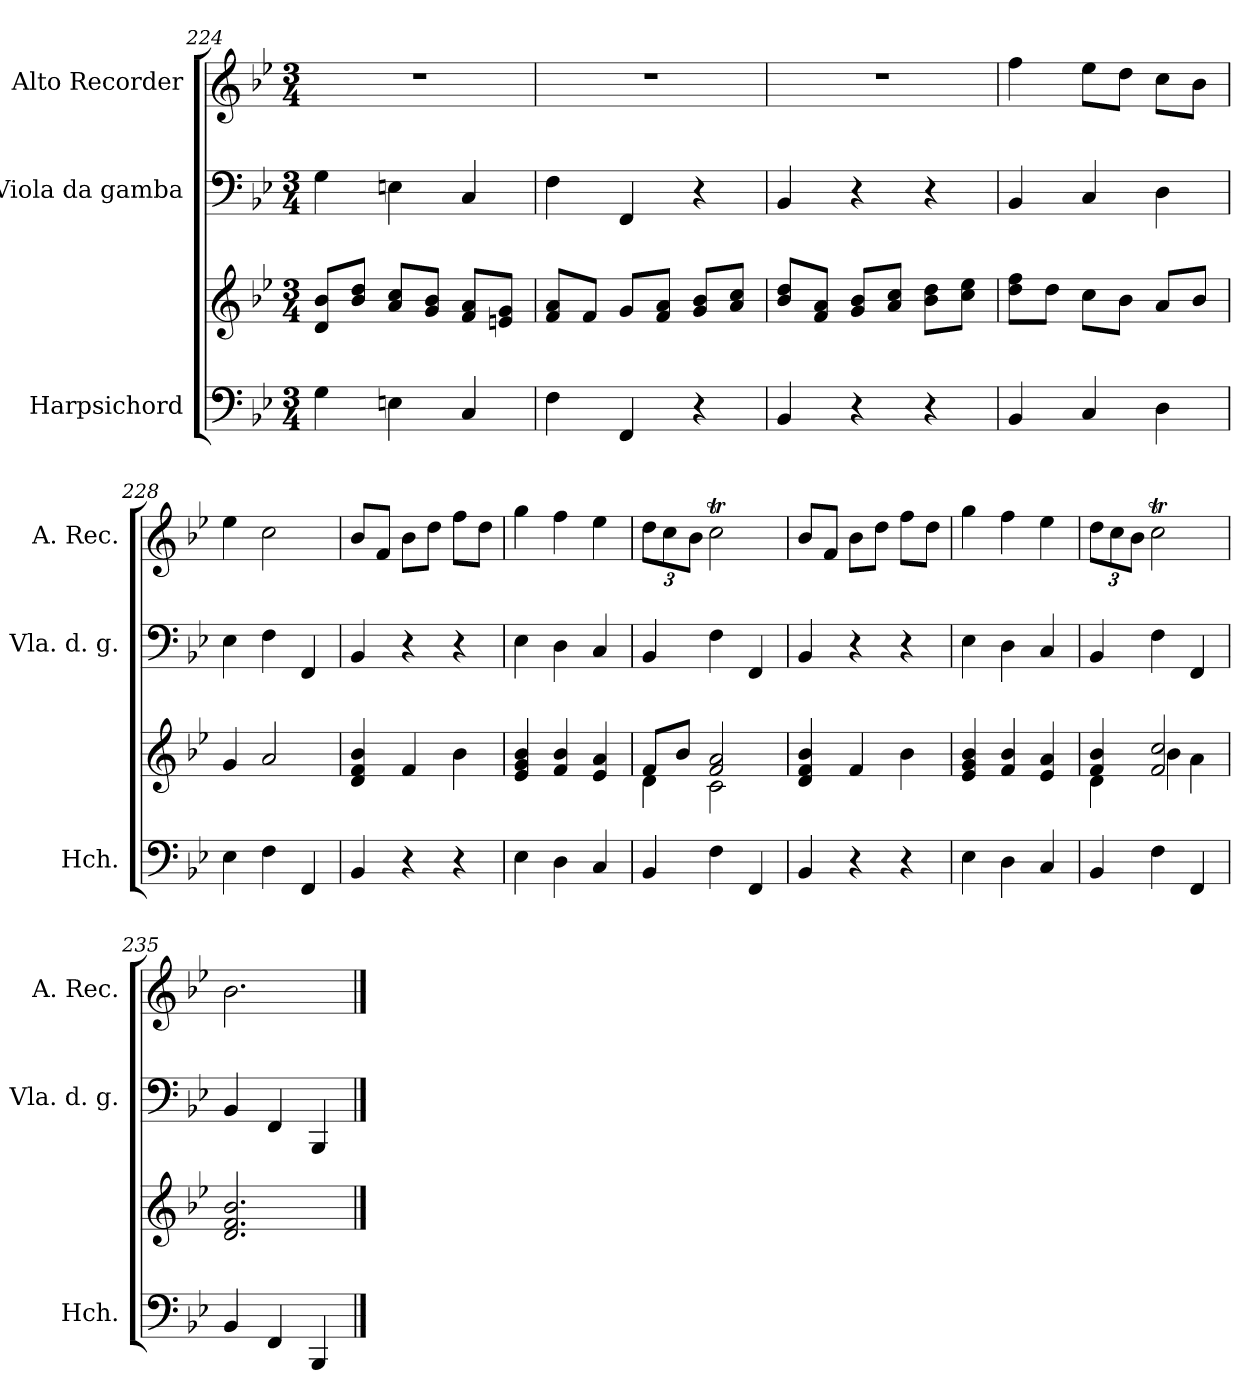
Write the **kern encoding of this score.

**kern	**kern	**kern	**kern
*part3	*part3	*part2	*part1
*staff4	*staff3	*staff2	*staff1
*I"Harpsichord	*	*I"Viola da gamba	*I"Alto Recorder
*I'Hch.	*	*I'Vla. d. g.	*I'A. Rec.
*clefF4	*clefG2	*clefF4	*clefG2
*k[b-e-]	*k[b-e-]	*k[b-e-]	*k[b-e-]
*B-:	*B-:	*B-:	*B-:
*M3/4	*M3/4	*M3/4	*M3/4
=224	=224	=224	=224
4G\	8d/ 8b-/L	4G\	2.r
.	8b-/ 8dd/J	.	.
4En\	8a/ 8cc/L	4En\	.
.	8g/ 8b-/J	.	.
4C/	8f/ 8a/L	4C/	.
.	8en/ 8g/J	.	.
!!LO:LB:g=z
=225	=225	=225	=225
4F\	8f/ 8a/L	4F\	2.r
.	8f/J	.	.
4FF/	8g/L	4FF/	.
.	8f/ 8a/J	.	.
4r	8g/ 8b-/L	4r	.
.	8a/ 8cc/J	.	.
=226	=226	=226	=226
4BB-/	8b-/ 8dd/L	4BB-/	2.r
.	8f/ 8a/J	.	.
4r	8g/ 8b-/L	4r	.
.	8a/ 8cc/J	.	.
4r	8b-\ 8dd\L	4r	.
.	8cc\ 8ee-\J	.	.
=227	=227	=227	=227
4BB-/	8dd\ 8ff\L	4BB-/	4ff\
.	8dd\J	.	.
4C/	8cc\L	4C/	8ee-\L
.	8b-\J	.	8dd\J
4D\	8a/L	4D\	8cc\L
.	8b-/J	.	8b-\J
=228	=228	=228	=228
4E-\	4g/	4E-\	4ee-\
4F\	2a/	4F\	2cc\
4FF/	.	4FF/	.
=229	=229	=229	=229
4BB-/	4d/ 4f/ 4b-/	4BB-/	8b-/L
.	.	.	8f/J
4r	4f/	4r	8b-\L
.	.	.	8dd\J
4r	4b-\	4r	8ff\L
.	.	.	8dd\J
=230	=230	=230	=230
4E-\	4e-/ 4g/ 4b-/	4E-\	4gg\
4D\	4f/ 4b-/	4D\	4ff\
4C/	4e-/ 4a/	4C/	4ee-\
=231	=231	=231	=231
*	*^	*	*
*	*	*	*	*Xbrackettup
4BB-/	8f/L	4d\	4BB-/	12dd\L
.	.	.	.	12cc\
.	8b-/J	.	.	.
.	.	.	.	12b-\J
4F\	2f/ 2a/	2c\	4F\	2ccT\
4FF/	.	.	4FF/	.
*	*v	*v	*	*
=232	=232	=232	=232
4BB-/	4d/ 4f/ 4b-/	4BB-/	8b-/L
.	.	.	8f/J
4r	4f/	4r	8b-\L
.	.	.	8dd\J
4r	4b-\	4r	8ff\L
.	.	.	8dd\J
=233	=233	=233	=233
4E-\	4e-/ 4g/ 4b-/	4E-\	4gg\
4D\	4f/ 4b-/	4D\	4ff\
4C/	4e-/ 4a/	4C/	4ee-\
=234	=234	=234	=234
*	*^	*	*
4BB-/	4f/ 4b-/	4d\	4BB-/	12dd\L
.	.	.	.	12cc\
.	.	.	.	12b-\J
4F\	2f/ 2cc/	4b-\	4F\	2ccT\
4FF/	.	4a\	4FF/	.
*	*v	*v	*	*
=235	=235	=235	=235
4BB-/	2.d/ 2.f/ 2.b-/	4BB-/	2.b-\
4FF/	.	4FF/	.
4BBB-/	.	4BBB-/	.
==	==	==	==
*-	*-	*-	*-
